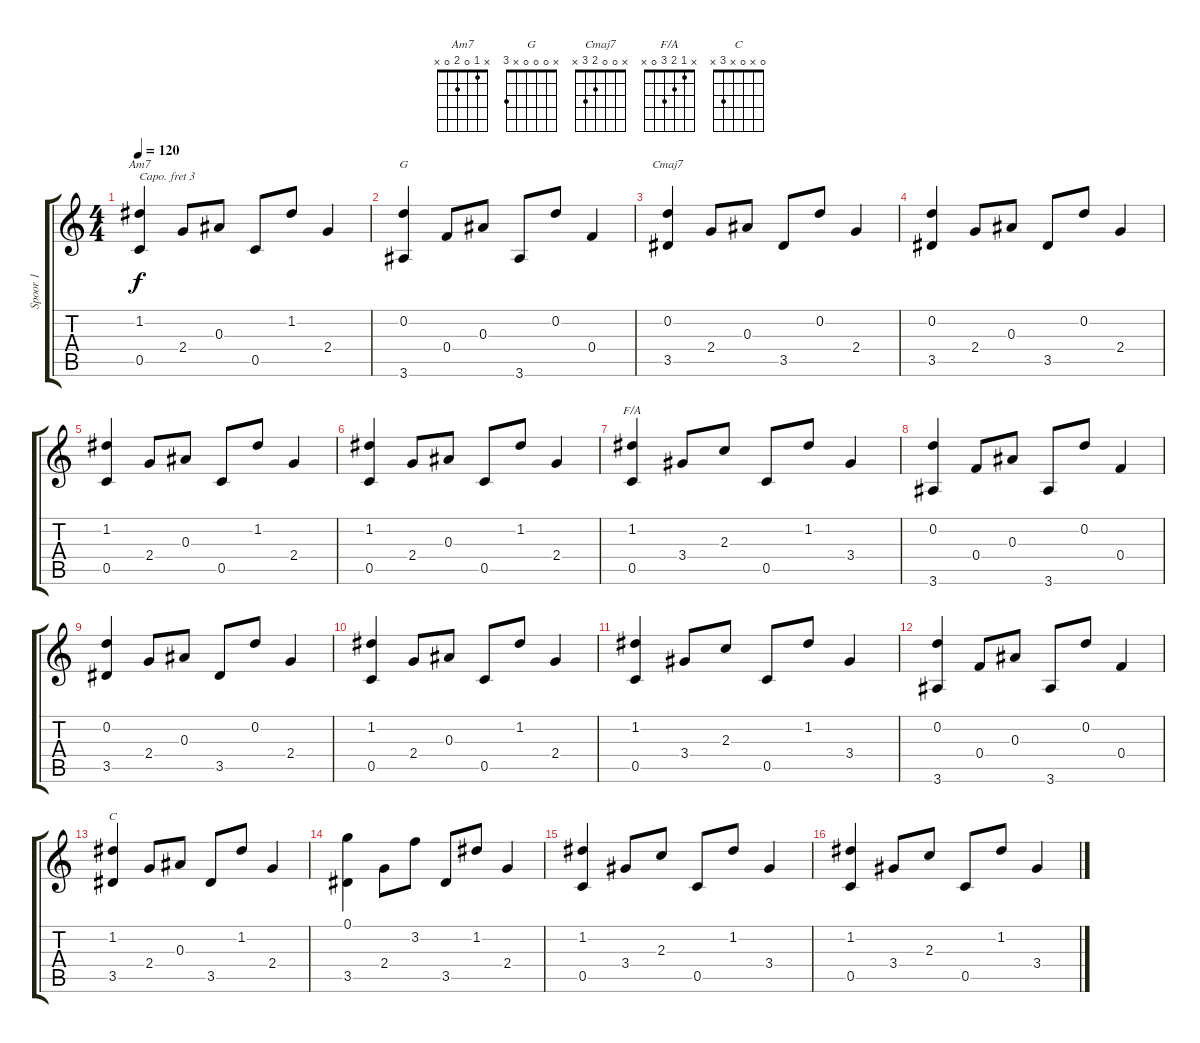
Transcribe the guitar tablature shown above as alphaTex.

\track ("Spoor 1" "Spoor 1") {instrument acousticguitarsteel}
\staff {score tabs}
\capo 3
\tuning (E4 B3 G3 D3 A2 E2) {hide}
\chord ("Am7" x 1 0 2 0 x)
\chord ("G" x 0 0 0 x 3)
\chord ("Cmaj7" x 0 0 2 3 x)
\chord ("F/A" x 1 2 3 0 x)
\chord ("C" 0 x 0 x 3 x)
\ts (4 4)
\tempo 120
\clef g2
\ks c
(1.2 0.5).4{ch "Am7" dy f} 2.4.8 0.3.8 0.5.8 1.2.8 2.4.4 |
(0.2 3.6).4{ch "G"} 0.4.8 0.3.8 3.6.8 0.2.8 0.4.4 |
(0.2 3.5).4{ch "Cmaj7"} 2.4.8 0.3.8 3.5.8 0.2.8 2.4.4 |
(0.2 3.5).4 2.4.8 0.3.8 3.5.8 0.2.8 2.4.4 |
(1.2 0.5).4 2.4.8 0.3.8 0.5.8 1.2.8 2.4.4 |
(1.2 0.5).4 2.4.8 0.3.8 0.5.8 1.2.8 2.4.4 |
(1.2 0.5).4{ch "F/A"} 3.4.8 2.3.8 0.5.8 1.2.8 3.4.4 |
(0.2 3.6).4 0.4.8 0.3.8 3.6.8 0.2.8 0.4.4 |
(0.2 3.5).4 2.4.8 0.3.8 3.5.8 0.2.8 2.4.4 |
(1.2 0.5).4 2.4.8 0.3.8 0.5.8 1.2.8 2.4.4 |
(1.2 0.5).4 3.4.8 2.3.8 0.5.8 1.2.8 3.4.4 |
(0.2 3.6).4 0.4.8 0.3.8 3.6.8 0.2.8 0.4.4 |
(1.2 3.5).4{ch "C"} 2.4.8 0.3.8 3.5.8 1.2.8 2.4.4 |
(0.1 3.5).4 2.4.8 3.2.8 3.5.8 1.2.8 2.4.4 |
(1.2 0.5).4 3.4.8 2.3.8 0.5.8 1.2.8 3.4.4 |
(1.2 0.5).4 3.4.8 2.3.8 0.5.8 1.2.8 3.4.4
